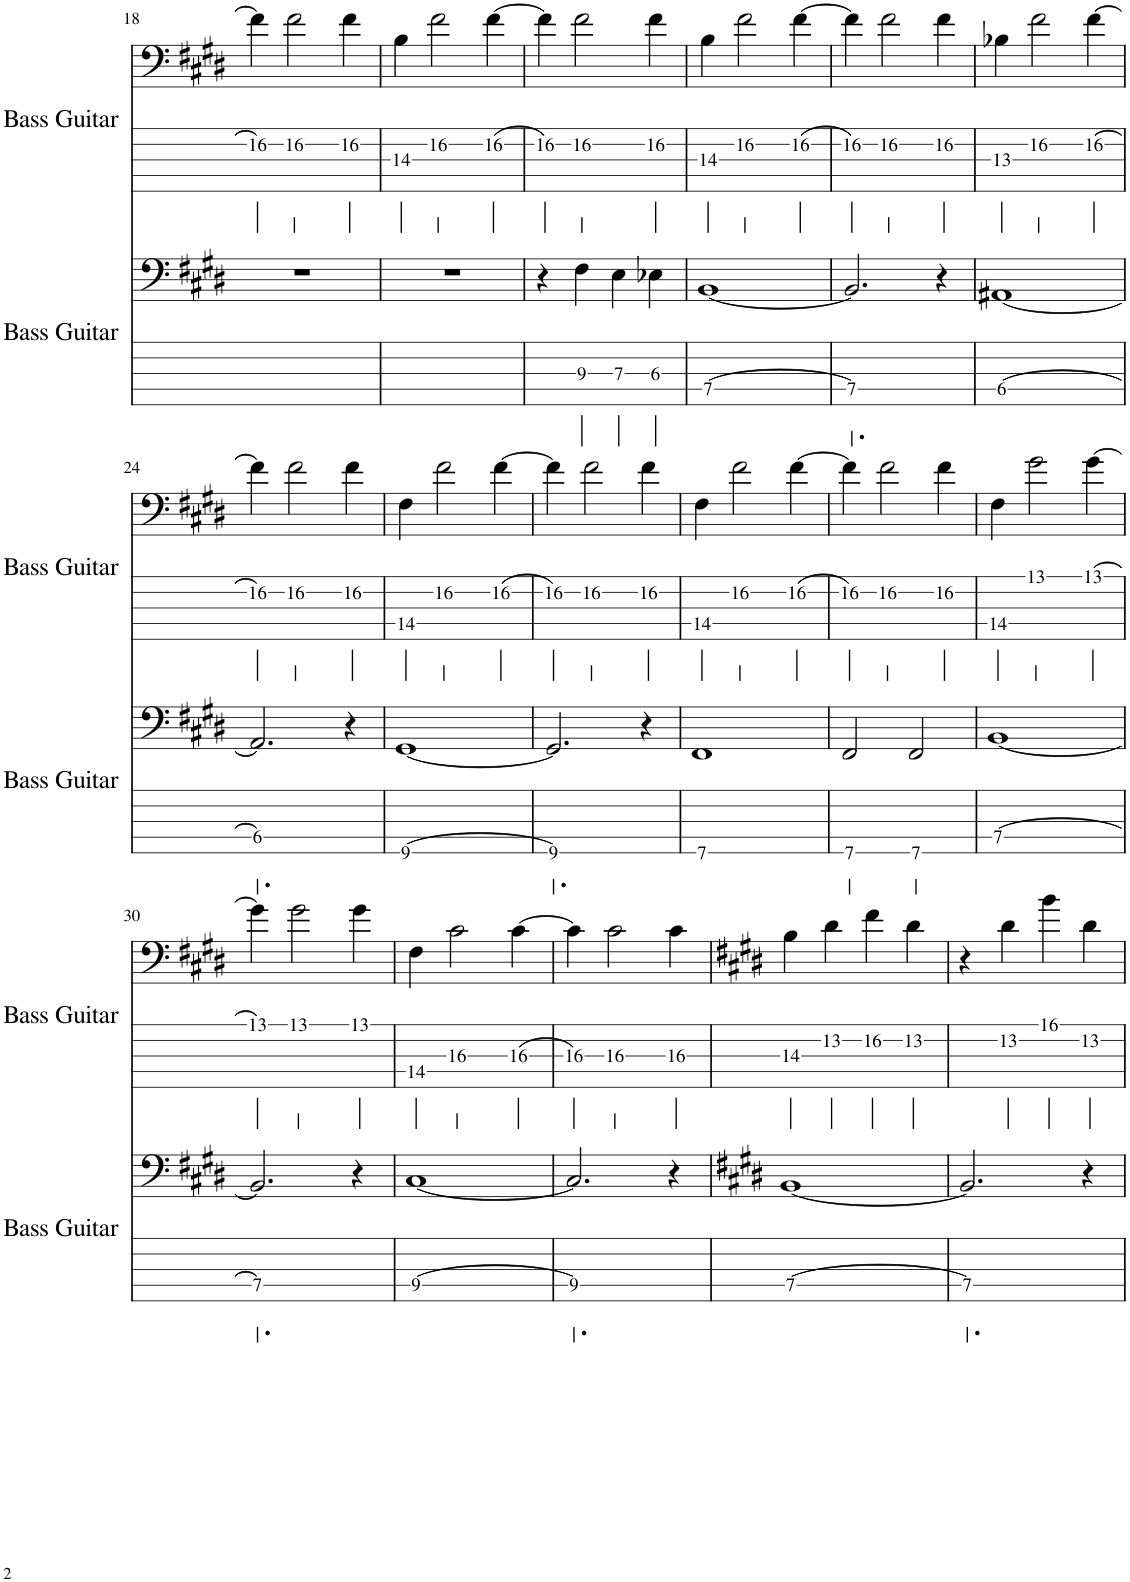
**kern	**kern	**kern	**kern
*part2	*part2	*part1	*part1
*staff4	*staff3	*staff2	*staff1
*I"Bass Guitar	*	*I"Bass Guitar	*
*I'Bass Guitar	*	*I'Bass Guitar	*
!!LO:PB:g=z
*	*clefF4	*	*clefF4
*Trd7c12	*Trd7c12	*Trd7c12	*Trd7c12
*k[f#c#g#d#]	*k[f#c#g#d#]	*k[f#c#g#d#]	*k[f#c#g#d#]
*M4/4	*M4/4	*M4/4	*M4/4
=18	=18	=18	=18
1r	1r	4f#\]	4f#\]
.	.	2f#\	2f#\
.	.	4f#\	4f#\
=19	=19	=19	=19
1r	1r	4B\	4B\
.	.	2f#\	2f#\
.	.	[4f#\	[4f#\
=20	=20	=20	=20
4r	4r	4f#\]	4f#\]
4F#\	4F#\	2f#\	2f#\
4E\	4E\	.	.
4E-X\	4E-X\	4f#\	4f#\
=21	=21	=21	=21
[1BB	[1BB	4B\	4B\
.	.	2f#\	2f#\
.	.	[4f#\	[4f#\
=22	=22	=22	=22
2.BB\]	2.BB/]	4f#\]	4f#\]
.	.	2f#\	2f#\
4r	4r	4f#\	4f#\
=23	=23	=23	=23
[1AA#X	[1AA#X	4B-X\	4B-X\
.	.	2f#\	2f#\
.	.	[4f#\	[4f#\
!!LO:LB:g=z
=24	=24	=24	=24
2.AA#\]	2.AA#/]	4f#\]	4f#\]
.	.	2f#\	2f#\
4r	4r	4f#\	4f#\
=25	=25	=25	=25
[1GG#	[1GG#	4F#\	4F#\
.	.	2f#\	2f#\
.	.	[4f#\	[4f#\
=26	=26	=26	=26
2.GG#\]	2.GG#/]	4f#\]	4f#\]
.	.	2f#\	2f#\
4r	4r	4f#\	4f#\
=27	=27	=27	=27
1FF#	1FF#	4F#\	4F#\
.	.	2f#\	2f#\
.	.	[4f#\	[4f#\
=28	=28	=28	=28
2FF#\	2FF#/	4f#\]	4f#\]
.	.	2f#\	2f#\
2FF#\	2FF#/	.	.
.	.	4f#\	4f#\
=29	=29	=29	=29
[1BB	[1BB	4F#\	4F#\
.	.	2g#\	2g#\
.	.	[4g#\	[4g#\
!!LO:LB:g=z
=30	=30	=30	=30
2.BB\]	2.BB/]	4g#\]	4g#\]
.	.	2g#\	2g#\
4r	4r	4g#\	4g#\
=31	=31	=31	=31
[1C#	[1C#	4F#\	4F#\
.	.	2c#\	2c#\
.	.	[4c#\	[4c#\
=32	=32	=32	=32
2.C#\]	2.C#/]	4c#\]	4c#\]
.	.	2c#\	2c#\
4r	4r	4c#\	4c#\
=33	=33	=33	=33
*k[f#c#g#d#]	*k[f#c#g#d#]	*k[f#c#g#d#]	*k[f#c#g#d#]
[1BB	[1BB	4B\	4B\
.	.	4d#\	4d#\
.	.	4f#\	4f#\
.	.	4d#\	4d#\
=34	=34	=34	=34
2.BB\]	2.BB/]	4r	4r
.	.	4d#\	4d#\
.	.	4b\	4b\
4r	4r	4d#\	4d#\
=	=	=	=
*-	*-	*-	*-
